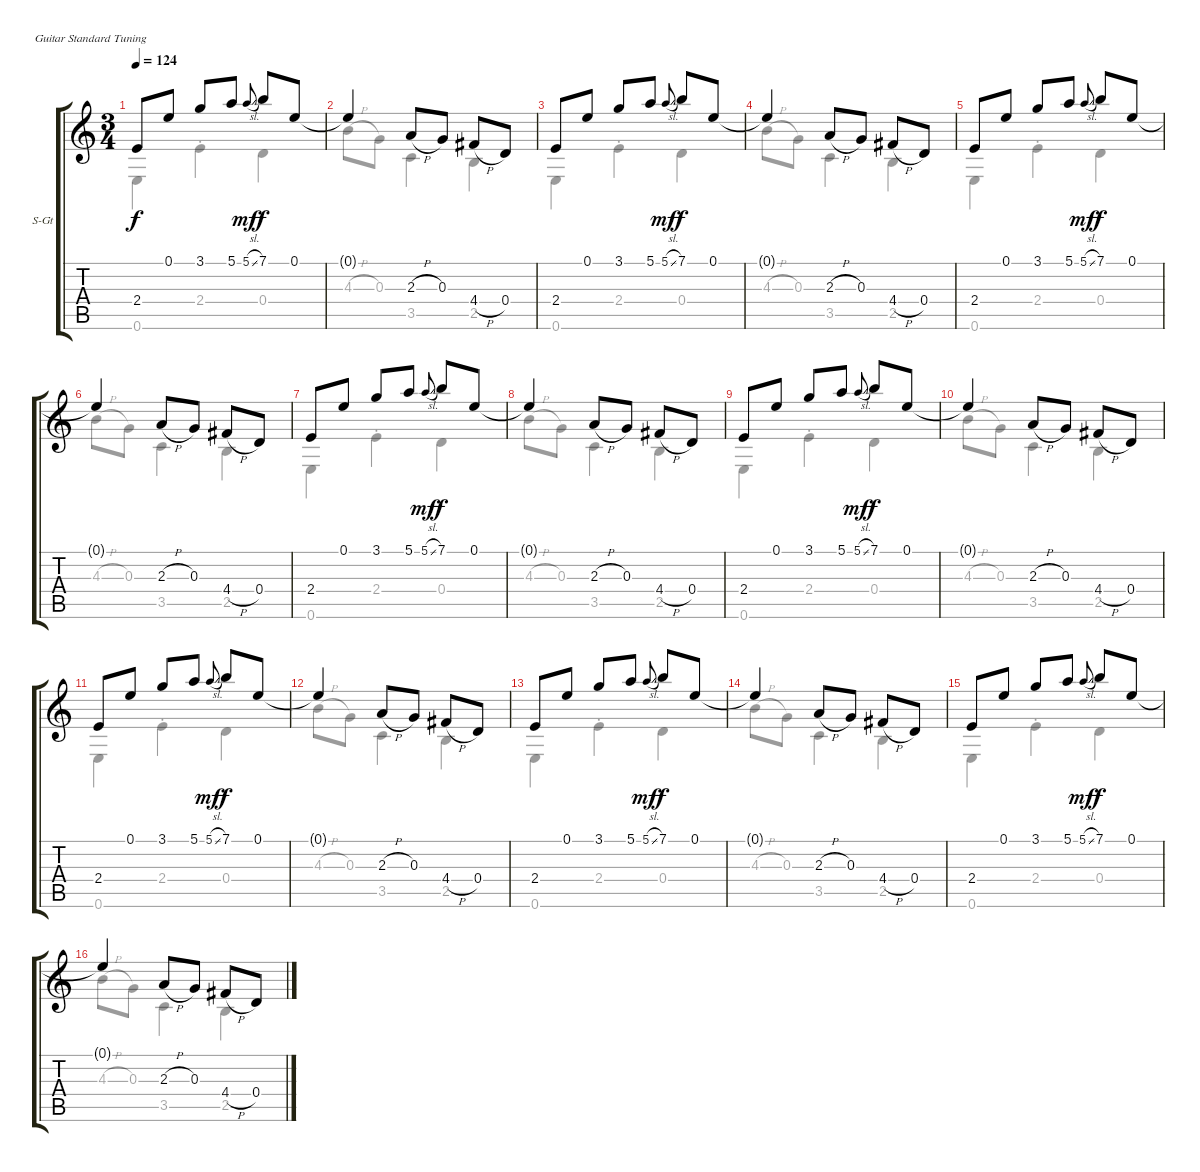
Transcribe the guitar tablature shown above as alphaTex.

\bracketExtendMode groupsimilarinstruments
\firstSystemTrackNameOrientation horizontal
\otherSystemsTrackNameOrientation horizontal
\track ("Guitar" "S-Gt") {instrument acousticguitarsteel}
\staff {score tabs}
\tuning (E4 B3 G3 D3 A2 E2)
\voice
\ts (3 4)
\tempo 124
\clef g2
\ks c
2.4.8{dy f} 0.1.8 3.1.8 5.1.8 5.1{sl}.8{gr onbeat dy mf} 7.1.8{dy f} 0.1.8 |
0.1{t}.4 2.3{h}.8 0.3.8 4.4{h}.8 0.4.8 |
2.4.8 0.1.8 3.1.8 5.1.8 5.1{sl}.8{gr onbeat dy mf} 7.1.8{dy f} 0.1.8 |
0.1{t}.4 2.3{h}.8 0.3.8 4.4{h}.8 0.4.8 |
2.4.8 0.1.8 3.1.8 5.1.8 5.1{sl}.8{gr onbeat dy mf} 7.1.8{dy f} 0.1.8 |
0.1{t}.4 2.3{h}.8 0.3.8 4.4{h}.8 0.4.8 |
2.4.8 0.1.8 3.1.8 5.1.8 5.1{sl}.8{gr onbeat dy mf} 7.1.8{dy f} 0.1.8 |
0.1{t}.4 2.3{h}.8 0.3.8 4.4{h}.8 0.4.8 |
2.4.8 0.1.8 3.1.8 5.1.8 5.1{sl}.8{gr onbeat dy mf} 7.1.8{dy f} 0.1.8 |
0.1{t}.4 2.3{h}.8 0.3.8 4.4{h}.8 0.4.8 |
2.4.8 0.1.8 3.1.8 5.1.8 5.1{sl}.8{gr onbeat dy mf} 7.1.8{dy f} 0.1.8 |
0.1{t}.4 2.3{h}.8 0.3.8 4.4{h}.8 0.4.8 |
2.4.8 0.1.8 3.1.8 5.1.8 5.1{sl}.8{gr onbeat dy mf} 7.1.8{dy f} 0.1.8 |
0.1{t}.4 2.3{h}.8 0.3.8 4.4{h}.8 0.4.8 |
2.4.8 0.1.8 3.1.8 5.1.8 5.1{sl}.8{gr onbeat dy mf} 7.1.8{dy f} 0.1.8 |
0.1{t}.4 2.3{h}.8 0.3.8 4.4{h}.8 0.4.8
\voice
\clef g2
\ottava regular
\simile none
\ks c
0.6.4{dy f} 2.4{st}.4 0.4.4 |
4.3{h}.8 0.3.8 3.5.4 2.5.4 |
0.6.4 2.4{st}.4 0.4.4 |
4.3{h}.8 0.3.8 3.5.4 2.5.4 |
0.6.4 2.4{st}.4 0.4.4 |
4.3{h}.8 0.3.8 3.5.4 2.5.4 |
0.6.4 2.4{st}.4 0.4.4 |
4.3{h}.8 0.3.8 3.5.4 2.5.4 |
0.6.4 2.4{st}.4 0.4.4 |
4.3{h}.8 0.3.8 3.5.4 2.5.4 |
0.6.4 2.4{st}.4 0.4.4 |
4.3{h}.8 0.3.8 3.5.4 2.5.4 |
0.6.4 2.4{st}.4 0.4.4 |
4.3{h}.8 0.3.8 3.5.4 2.5.4 |
0.6.4 2.4{st}.4 0.4.4 |
4.3{h}.8 0.3.8 3.5.4 2.5.4
